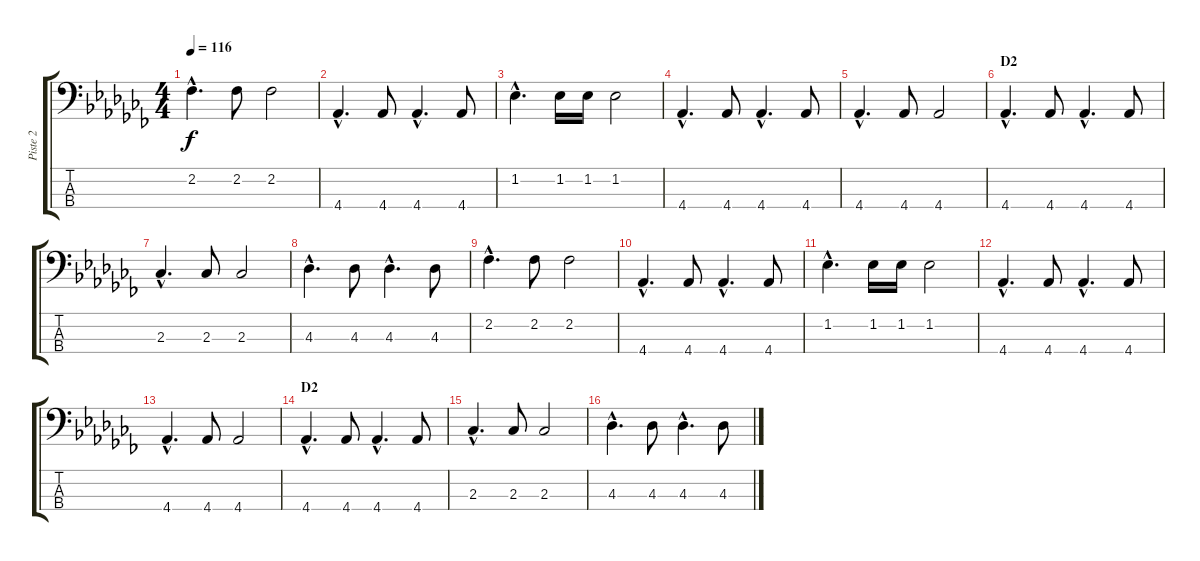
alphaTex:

\track ("Piste 2" "Piste 2") {instrument electricbassfinger}
\staff {score tabs}
\tuning (G2 D2 A1 E1) {hide}
\ts (4 4)
\tempo 116
\clef f4
\ks abminor
2.2{hac}.4{d dy f} 2.2.8 2.2.2 |
4.4{hac}.4{d} 4.4.8 4.4{hac}.4{d} 4.4.8 |
1.2{hac}.4{d} 1.2.16 1.2.16 1.2.2 |
4.4{hac}.4{d} 4.4.8 4.4{hac}.4{d} 4.4.8 |
4.4{hac}.4{d} 4.4.8 4.4.2 |
\section ("" "D2")
4.4{hac}.4{d} 4.4.8 4.4{hac}.4{d} 4.4.8 |
2.3{hac}.4{d} 2.3.8 2.3.2 |
4.3{hac}.4{d} 4.3.8 4.3{hac}.4{d} 4.3.8 |
2.2{hac}.4{d} 2.2.8 2.2.2 |
4.4{hac}.4{d} 4.4.8 4.4{hac}.4{d} 4.4.8 |
1.2{hac}.4{d} 1.2.16 1.2.16 1.2.2 |
4.4{hac}.4{d} 4.4.8 4.4{hac}.4{d} 4.4.8 |
4.4{hac}.4{d} 4.4.8 4.4.2 |
\section ("" "D2")
4.4{hac}.4{d} 4.4.8 4.4{hac}.4{d} 4.4.8 |
2.3{hac}.4{d} 2.3.8 2.3.2 |
4.3{hac}.4{d} 4.3.8 4.3{hac}.4{d} 4.3.8
